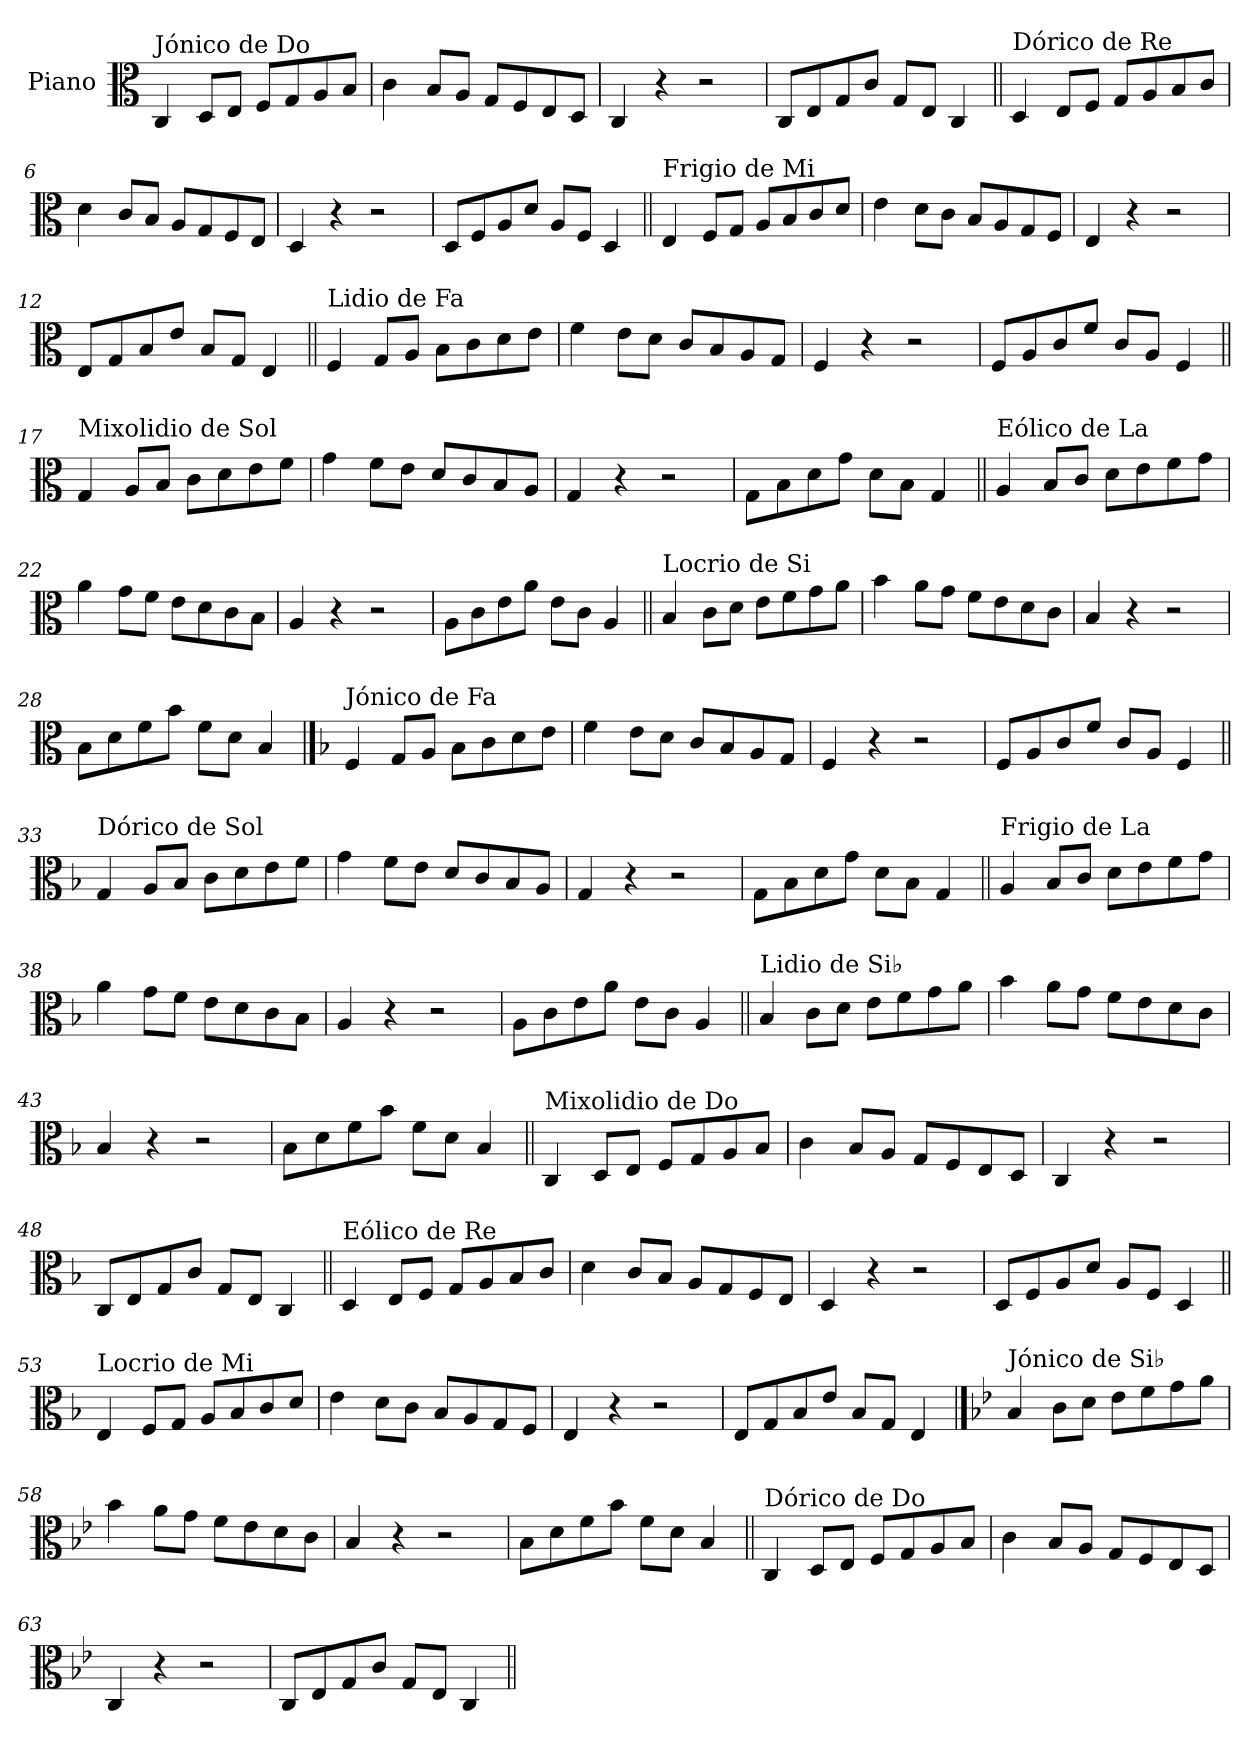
**kern
*part1
*staff1
*I"Piano
*I'Pno.
*clefC3
*k[]
=1
!LO:TX:a:t=Jónico de Do
4C/
8D/L
8E/J
8F/L
8G/
8A/
8B/J
=2
4c\
8B/L
8A/J
8G/L
8F/
8E/
8D/J
=3
4C/
4r
2r
=4
8C/L
8E/
8G/
8c/J
8G/L
8E/J
4C/
!!LO:LB:g=z
=5||
!LO:TX:a:t=Dórico de Re
4D/
8E/L
8F/J
8G/L
8A/
8B/
8c/J
=6
4d\
8c/L
8B/J
8A/L
8G/
8F/
8E/J
=7
4D/
4r
2r
=8
8D/L
8F/
8A/
8d/J
8A/L
8F/J
4D/
!!LO:LB:g=z
=9||
!LO:TX:a:t=Frigio de Mi
4E/
8F/L
8G/J
8A/L
8B/
8c/
8d/J
=10
4e\
8d\L
8c\J
8B/L
8A/
8G/
8F/J
=11
4E/
4r
2r
=12
8E/L
8G/
8B/
8e/J
8B/L
8G/J
4E/
!!LO:LB:g=z
=13||
!LO:TX:a:t=Lidio de Fa
4F/
8G/L
8A/J
8B\L
8c\
8d\
8e\J
=14
4f\
8e\L
8d\J
8c/L
8B/
8A/
8G/J
=15
4F/
4r
2r
=16
8F/L
8A/
8c/
8f/J
8c/L
8A/J
4F/
!!LO:LB:g=z
=17||
!LO:TX:a:t=Mixolidio de Sol
4G/
8A/L
8B/J
8c\L
8d\
8e\
8f\J
=18
4g\
8f\L
8e\J
8d/L
8c/
8B/
8A/J
=19
4G/
4r
2r
=20
8G\L
8B\
8d\
8g\J
8d\L
8B\J
4G/
!!LO:LB:g=z
=21||
!LO:TX:a:t=Eólico de La
4A/
8B/L
8c/J
8d\L
8e\
8f\
8g\J
=22
4a\
8g\L
8f\J
8e\L
8d\
8c\
8B\J
=23
4A/
4r
2r
=24
8A\L
8c\
8e\
8a\J
8e\L
8c\J
4A/
!!LO:LB:g=z
=25||
!LO:TX:a:t=Locrio de Si
4B/
8c\L
8d\J
8e\L
8f\
8g\
8a\J
=26
4b\
8a\L
8g\J
8f\L
8e\
8d\
8c\J
=27
4B/
4r
2r
=28
8B\L
8d\
8f\
8b\J
8f\L
8d\J
4B/
!!LO:PB:g=z
==29
*k[b-]
!LO:TX:a:t=Jónico de Fa
4F/
8G/L
8A/J
8B-\L
8c\
8d\
8e\J
=30
4f\
8e\L
8d\J
8c/L
8B-/
8A/
8G/J
=31
4F/
4r
2r
=32
8F/L
8A/
8c/
8f/J
8c/L
8A/J
4F/
!!LO:LB:g=z
=33||
!LO:TX:a:t=Dórico de Sol
4G/
8A/L
8B-/J
8c\L
8d\
8e\
8f\J
=34
4g\
8f\L
8e\J
8d/L
8c/
8B-/
8A/J
=35
4G/
4r
2r
=36
8G\L
8B-\
8d\
8g\J
8d\L
8B-\J
4G/
!!LO:LB:g=z
=37||
!LO:TX:a:t=Frigio de La
4A/
8B-/L
8c/J
8d\L
8e\
8f\
8g\J
=38
4a\
8g\L
8f\J
8e\L
8d\
8c\
8B-\J
=39
4A/
4r
2r
=40
8A\L
8c\
8e\
8a\J
8e\L
8c\J
4A/
!!LO:LB:g=z
=41||
!LO:TX:a:t=Lidio de Si♭
4B-/
8c\L
8d\J
8e\L
8f\
8g\
8a\J
=42
4b-\
8a\L
8g\J
8f\L
8e\
8d\
8c\J
=43
4B-/
4r
2r
=44
8B-\L
8d\
8f\
8b-\J
8f\L
8d\J
4B-/
!!LO:LB:g=z
=45||
!LO:TX:a:t=Mixolidio de Do
4C/
8D/L
8E/J
8F/L
8G/
8A/
8B-/J
=46
4c\
8B-/L
8A/J
8G/L
8F/
8E/
8D/J
=47
4C/
4r
2r
=48
8C/L
8E/
8G/
8c/J
8G/L
8E/J
4C/
!!LO:LB:g=z
=49||
!LO:TX:a:t=Eólico de Re
4D/
8E/L
8F/J
8G/L
8A/
8B-/
8c/J
=50
4d\
8c/L
8B-/J
8A/L
8G/
8F/
8E/J
=51
4D/
4r
2r
=52
8D/L
8F/
8A/
8d/J
8A/L
8F/J
4D/
!!LO:LB:g=z
=53||
!LO:TX:a:t=Locrio de Mi
4E/
8F/L
8G/J
8A/L
8B-/
8c/
8d/J
=54
4e\
8d\L
8c\J
8B-/L
8A/
8G/
8F/J
=55
4E/
4r
2r
=56
8E/L
8G/
8B-/
8e/J
8B-/L
8G/J
4E/
!!LO:PB:g=z
==57
*k[b-e-]
!LO:TX:a:t=Jónico de Si♭
4B-/
8c\L
8d\J
8e-\L
8f\
8g\
8a\J
=58
4b-\
8a\L
8g\J
8f\L
8e-\
8d\
8c\J
=59
4B-/
4r
2r
=60
8B-\L
8d\
8f\
8b-\J
8f\L
8d\J
4B-/
!!LO:LB:g=z
=61||
!LO:TX:a:t=Dórico de Do
4C/
8D/L
8E-/J
8F/L
8G/
8A/
8B-/J
=62
4c\
8B-/L
8A/J
8G/L
8F/
8E-/
8D/J
=63
4C/
4r
2r
=64
8C/L
8E-/
8G/
8c/J
8G/L
8E-/J
4C/
=||
*-
